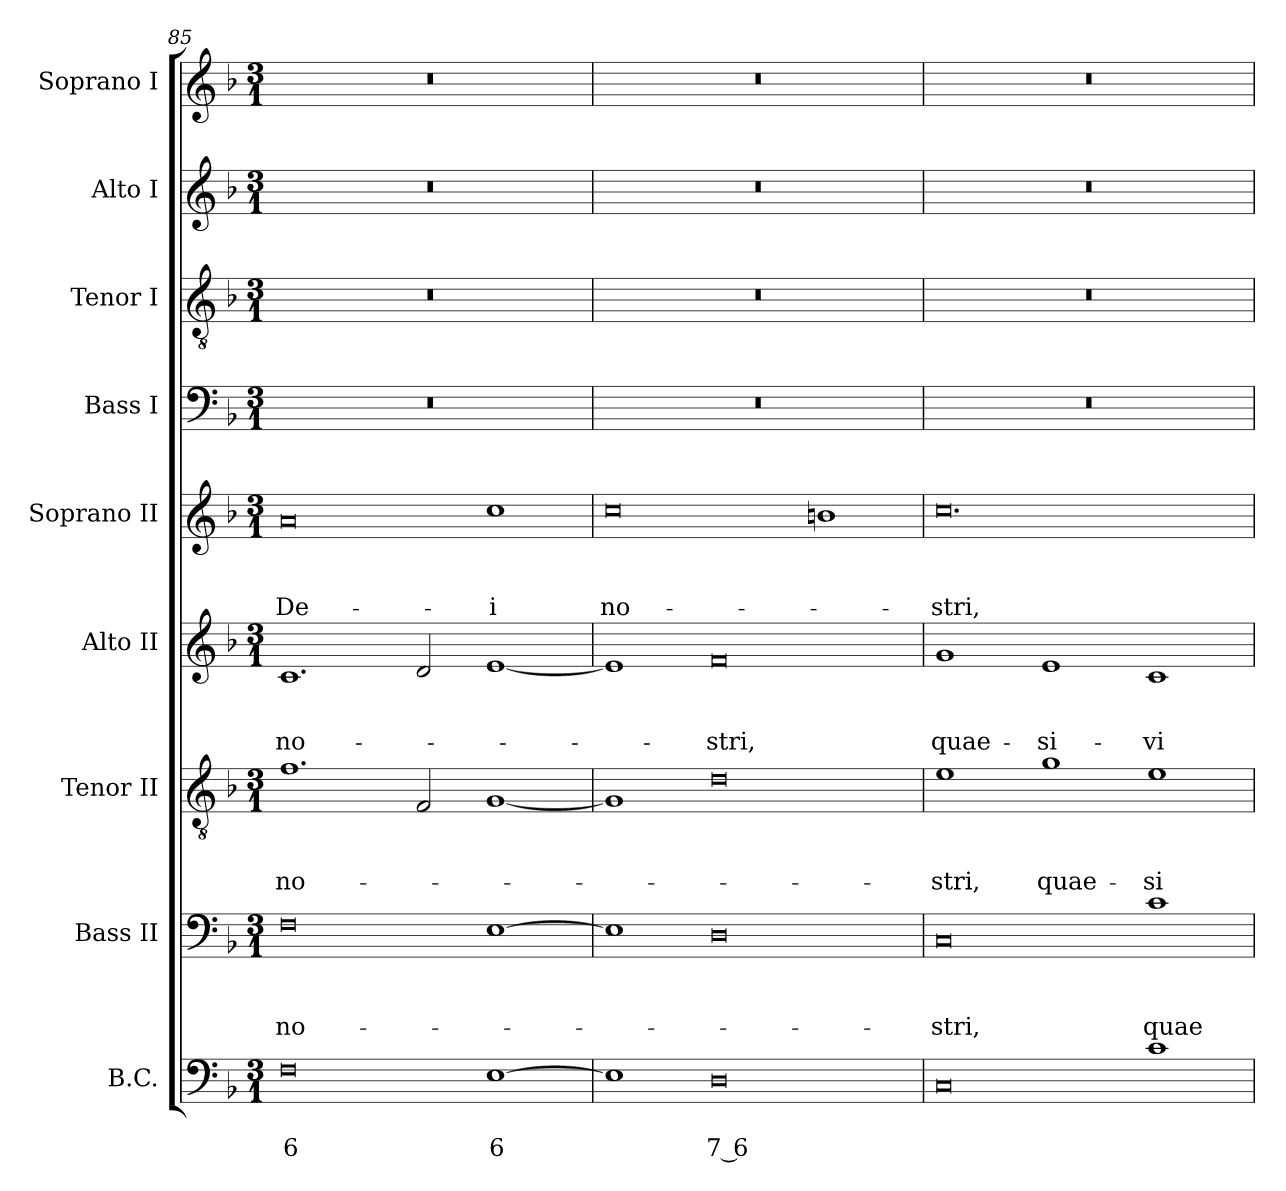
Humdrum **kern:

**kern	**text	**text	**kern	**text	**text	**text	**kern	**text	**text	**text	**kern	**text	**text	**text	**kern	**text	**text	**text	**kern	**kern	**kern	**kern
*part9	*part9	*part9	*part8	*part8	*part8	*part8	*part7	*part7	*part7	*part7	*part6	*part6	*part6	*part6	*part5	*part5	*part5	*part5	*part4	*part3	*part2	*part1
*staff9	*staff9	*staff9	*staff8	*staff8	*staff8	*staff8	*staff7	*staff7	*staff7	*staff7	*staff6	*staff6	*staff6	*staff6	*staff5	*staff5	*staff5	*staff5	*staff4	*staff3	*staff2	*staff1
*I"B.C.	*	*	*I"Bass II	*	*	*	*I"Tenor II	*	*	*	*I"Alto II	*	*	*	*I"Soprano II	*	*	*	*I"Bass I	*I"Tenor I	*I"Alto I	*I"Soprano I
*I'BC	*	*	*I'B 2	*	*	*	*I'T 2	*	*	*	*I'A 2	*	*	*	*I'S 2	*	*	*	*I'B 1	*I'T 1	*I'A 1	*I'S 1
!!LO:PB:g=z
*clefF4	*	*	*clefF4	*	*	*	*clefGv2	*	*	*	*clefG2	*	*	*	*clefG2	*	*	*	*clefF4	*clefGv2	*clefG2	*clefG2
*k[b-]	*	*	*k[b-]	*	*	*	*k[b-]	*	*	*	*k[b-]	*	*	*	*k[b-]	*	*	*	*k[b-]	*k[b-]	*k[b-]	*k[b-]
*F:	*	*	*F:	*	*	*	*F:	*	*	*	*F:	*	*	*	*F:	*	*	*	*F:	*F:	*F:	*F:
*M3/1	*	*	*M3/1	*	*	*	*M3/1	*	*	*	*M3/1	*	*	*	*M3/1	*	*	*	*M3/1	*M3/1	*M3/1	*M3/1
=85	=85	=85	=85	=85	=85	=85	=85	=85	=85	=85	=85	=85	=85	=85	=85	=85	=85	=85	=85	=85	=85	=85
!	!	!LO:LY:b	!	!	!	!LO:LY:b	!	!	!	!LO:LY:b	!	!	!	!LO:LY:b	!	!	!	!LO:LY:b	!	!	!	!
0F	.	6	0F	.	.	no-	1.f	.	.	no-	1.c	.	.	no-	0a	.	.	De-	0.r	0.r	0.r	0.r
.	.	.	.	.	.	.	2F/	.	.	.	2d/	.	.	.	.	.	.	.	.	.	.	.
!	!	!LO:LY:b	!	!	!	!	!	!	!	!	!	!	!	!	!	!	!	!LO:LY:b	!	!	!	!
[1E	.	6	[1E	.	.	.	[1G	.	.	.	[1e	.	.	.	1cc	.	.	-i	.	.	.	.
=86	=86	=86	=86	=86	=86	=86	=86	=86	=86	=86	=86	=86	=86	=86	=86	=86	=86	=86	=86	=86	=86	=86
!	!	!	!	!	!	!	!	!	!	!	!	!	!	!	!	!	!	!LO:LY:b	!	!	!	!
1E]	.	.	1E]	.	.	.	1G]	.	.	.	1e]	.	.	.	0cc	.	.	no-	0.r	0.r	0.r	0.r
!	!	!LO:LY:b	!	!	!	!	!	!	!	!	!	!	!	!LO:LY:b	!	!	!	!	!	!	!	!
0D	.	7 6	0D	.	.	.	0d	.	.	.	0f	.	.	-stri,	.	.	.	.	.	.	.	.
.	.	.	.	.	.	.	.	.	.	.	.	.	.	.	1bn	.	.	.	.	.	.	.
=87	=87	=87	=87	=87	=87	=87	=87	=87	=87	=87	=87	=87	=87	=87	=87	=87	=87	=87	=87	=87	=87	=87
!	!	!	!	!	!	!LO:LY:b	!	!	!	!LO:LY:b	!	!	!	!LO:LY:b	!	!	!	!LO:LY:b	!	!	!	!
0C	.	.	0C	.	.	-stri,	1e	.	.	-stri,	1g	.	.	quae-	0.cc	.	.	-stri,	0.r	0.r	0.r	0.r
!	!	!	!	!	!	!	!	!	!	!LO:LY:b	!	!	!	!LO:LY:b	!	!	!	!	!	!	!	!
.	.	.	.	.	.	.	1g	.	.	quae-	1e	.	.	-si-	.	.	.	.	.	.	.	.
!	!	!	!	!	!	!LO:LY:b	!	!	!	!LO:LY:b	!	!	!	!LO:LY:b	!	!	!	!	!	!	!	!
1c	.	.	1c	.	.	quae-	1e	.	.	-si-	1c	.	.	-vi	.	.	.	.	.	.	.	.
=	=	=	=	=	=	=	=	=	=	=	=	=	=	=	=	=	=	=	=	=	=	=
*-	*-	*-	*-	*-	*-	*-	*-	*-	*-	*-	*-	*-	*-	*-	*-	*-	*-	*-	*-	*-	*-	*-
